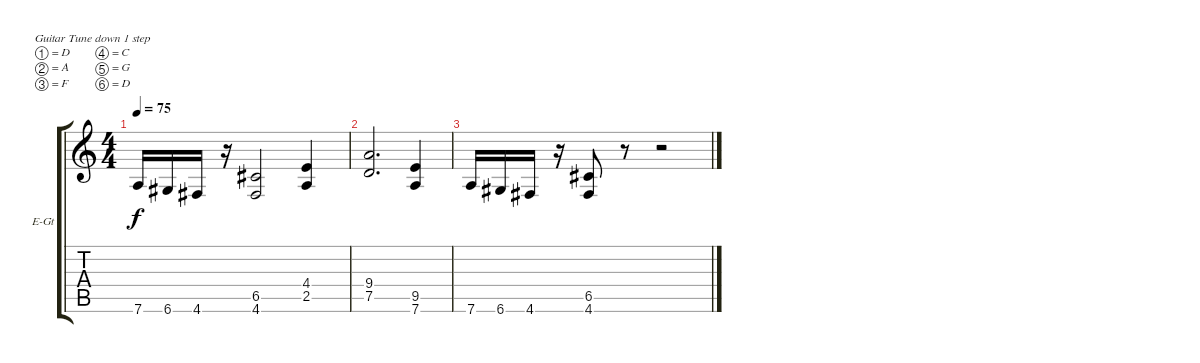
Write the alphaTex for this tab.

\defaultSystemsLayout 4
\bracketExtendMode groupsimilarinstruments
\firstSystemTrackNameOrientation horizontal
\otherSystemsTrackNameOrientation horizontal
\track ("Гитара 2" "E-Gt") {instrument distortionguitar}
\staff {score tabs}
\tuning (D4 A3 F3 C3 G2 D2)
\ts (4 4)
\tempo 75
\clef g2
\ks c
7.6.16{dy f} 6.6.16 4.6.16 r.16 (4.6 6.5).2 (4.4 2.5).4 |
(9.4 7.5).2{d} (9.5 7.6).4 |
7.6.16 6.6.16 4.6.16 r.16 (4.6 6.5).8 r.8 r.2
